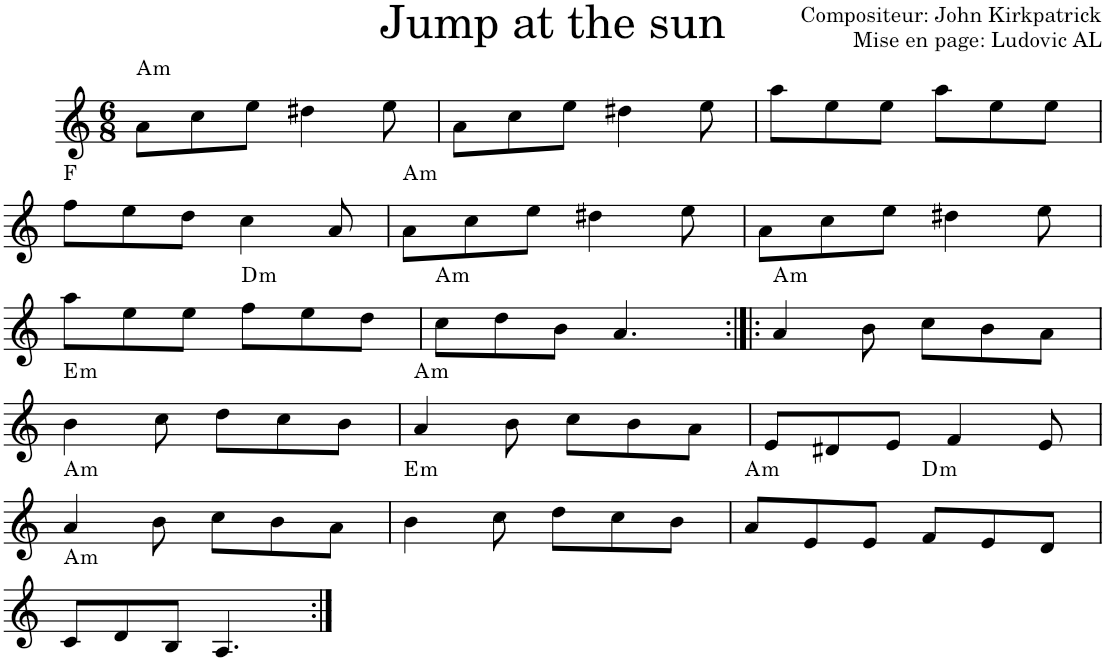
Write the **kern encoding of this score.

**kern	**harte
*part1	*part1
*staff1	*
*I"Violon	*
*I'Vln.	*
*clefG2	*
*k[]	*
*M6/8	*
=1	=1
!	!LO:H:kt=m
8a\L	A:min
8cc\	.
8ee\J	.
4dd#X\	.
8ee\	.
=2	=2
8a\L	.
8cc\	.
8ee\J	.
4dd#X\	.
8ee\	.
=3	=3
8aa\L	.
8ee\	.
8ee\J	.
8aa\L	.
8ee\	.
8ee\J	.
!!LO:LB:g=z
=4	=4
8ff\L	F:maj
8ee\	.
8dd\J	.
4cc\	.
8a/	.
=5	=5
!	!LO:H:kt=m
8a\L	A:min
8cc\	.
8ee\J	.
4dd#X\	.
8ee\	.
=6	=6
8a\L	.
8cc\	.
8ee\J	.
4dd#X\	.
8ee\	.
!!LO:LB:g=z
=7	=7
8aa\L	.
8ee\	.
8ee\J	.
!	!LO:H:kt=m
8ff\L	D:min
8ee\	.
8dd\J	.
=8	=8
!	!LO:H:kt=m
8cc\L	A:min
8dd\	.
8b\J	.
4.a/	.
=9:|!|:	=9:|!|:
!	!LO:H:kt=m
4a/	A:min
8b\	.
8cc\L	.
8b\	.
8a\J	.
!!LO:LB:g=z
=10	=10
!	!LO:H:kt=m
4b\	E:min
8cc\	.
8dd\L	.
8cc\	.
8b\J	.
=11	=11
!	!LO:H:kt=m
4a/	A:min
8b\	.
8cc\L	.
8b\	.
8a\J	.
=12	=12
8e/L	.
8d#X/	.
8e/J	.
4f/	.
8e/	.
!!LO:LB:g=z
=13	=13
!	!LO:H:kt=m
4a/	A:min
8b\	.
8cc\L	.
8b\	.
8a\J	.
=14	=14
!	!LO:H:kt=m
4b\	E:min
8cc\	.
8dd\L	.
8cc\	.
8b\J	.
=15	=15
!	!LO:H:kt=m
8a/L	A:min
8e/	.
8e/J	.
!	!LO:H:kt=m
8f/L	D:min
8e/	.
8d/J	.
!!LO:LB:g=z
=16	=16
!	!LO:H:kt=m
8c/L	A:min
8d/	.
8B/J	.
4.A/	.
=:|!	=:|!
*-	*-
